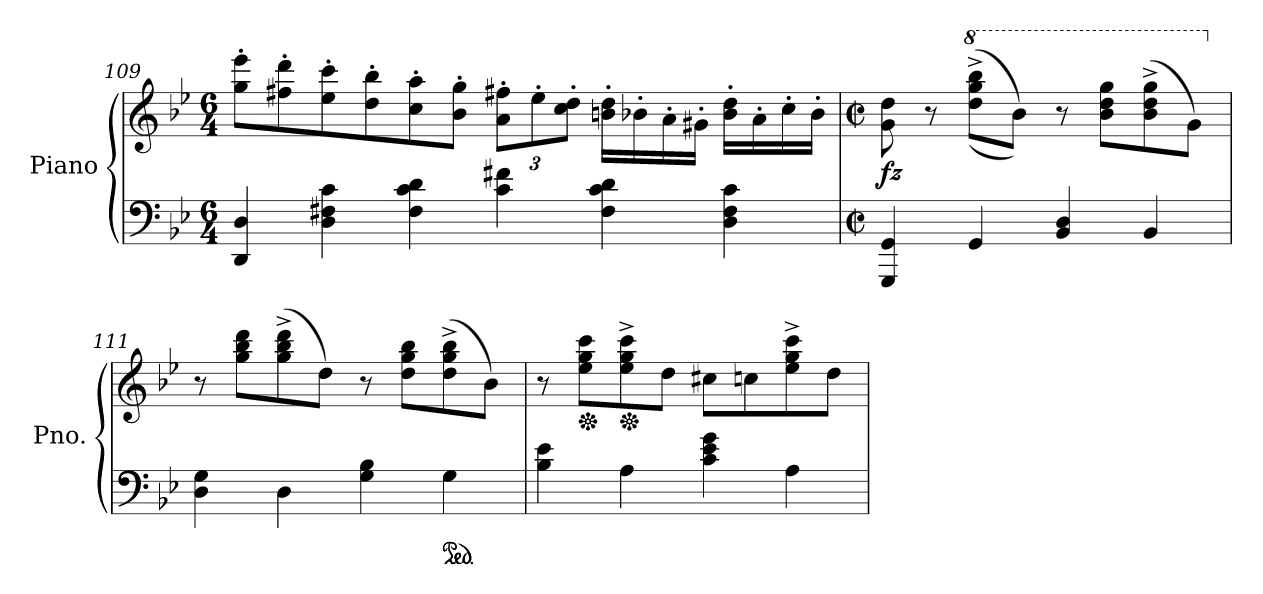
**kern	**kern	**dynam
*part1	*part1	*part1
*staff2	*staff1	*staff1/2
*I"Piano	*	*
*I'Pno.	*	*
*clefF4	*clefG2	*
*k[b-e-]	*k[b-e-]	*
*M6/4	*M6/4	*
=109	=109	=109
4DD/ 4D/	8gg\' 8eee-\'L	.
.	8ff#X\' 8ddd\'	.
4D\ 4F#X\ 4c\	8ee-\' 8ccc\'	.
.	8dd\' 8bb-\'	.
4F#\ 4c\ 4d\	8cc\' 8aa\'	.
.	8b-\' 8gg\'J	.
*	*Xbrackettup	*
*	*MM100	*
4c\ 4f#X\	12a\' 12ff#X\'L	.
.	12ee-'\	.
!	!	!LO:DY:b
.	12cc\' 12dd\'J	other-dynamics
*	*MM90	*
4F#\ 4c\ 4d\	16bn\' 16dd\'LL	.
.	16b-X'\	.
*	*MM70	*
.	16a'\	.
.	16g#X'\JJ	.
4D\ 4F#\ 4c\	16b-\' 16dd\'LL	.
.	16a'\	.
*	*MM50	*
.	16cc'\	.
.	16b-'\JJ	.
=110	=110	=110
*M2/2	*M2/2	*
*met(c|)	*met(c|)	*
*	*MM160	*
!	!	!LO:DY:b
4GGG/ 4GG/	8g\ 8dd\	fz
.	8r	.
*	*8va	*
*	*MM200	*
4GG/	(>(>8ddd\^ 8ggg\^ 8bbb-\^L	.
.	8bb-\J))	.
4BB-/ 4D/	8r	.
.	8bb-\ 8ddd\ 8ggg\L	.
4BB-/	(>8bb-\^ 8ddd\^ 8ggg\^	.
.	8gg\J)	.
!!LO:LB:g=z
=111	=111	=111
*	*X8va	*
4D\ 4G\	8r	.
*	*MM220	*
.	8gg\ 8bb-\ 8ddd\L	.
4D\	(>8gg\^ 8bb-\^ 8ddd\^	.
.	8dd\J)	.
4G\ 4B-\	8r	.
.	8dd\ 8gg\ 8bb-\L	.
*ped	*	*
*ped	*	*
4G\	(>8dd\^ 8gg\^ 8bb-\^	.
.	8b-\J)	.
=112	=112	=112
4B-\ 4e-\	8r	.
*	*Xped	*
*	*MM240	*
.	8ee-\ 8gg\ 8ccc\L	.
*	*Xped	*
4A\	8ee-\^ 8gg\^ 8ccc\^	.
.	8dd\J	.
4c\ 4e-\ 4g\	8cc#X\L	.
.	8ccn\	.
4A\	8ee-\^ 8gg\^ 8ccc\^	.
.	8dd\J	.
=	=	=
*-	*-	*-
